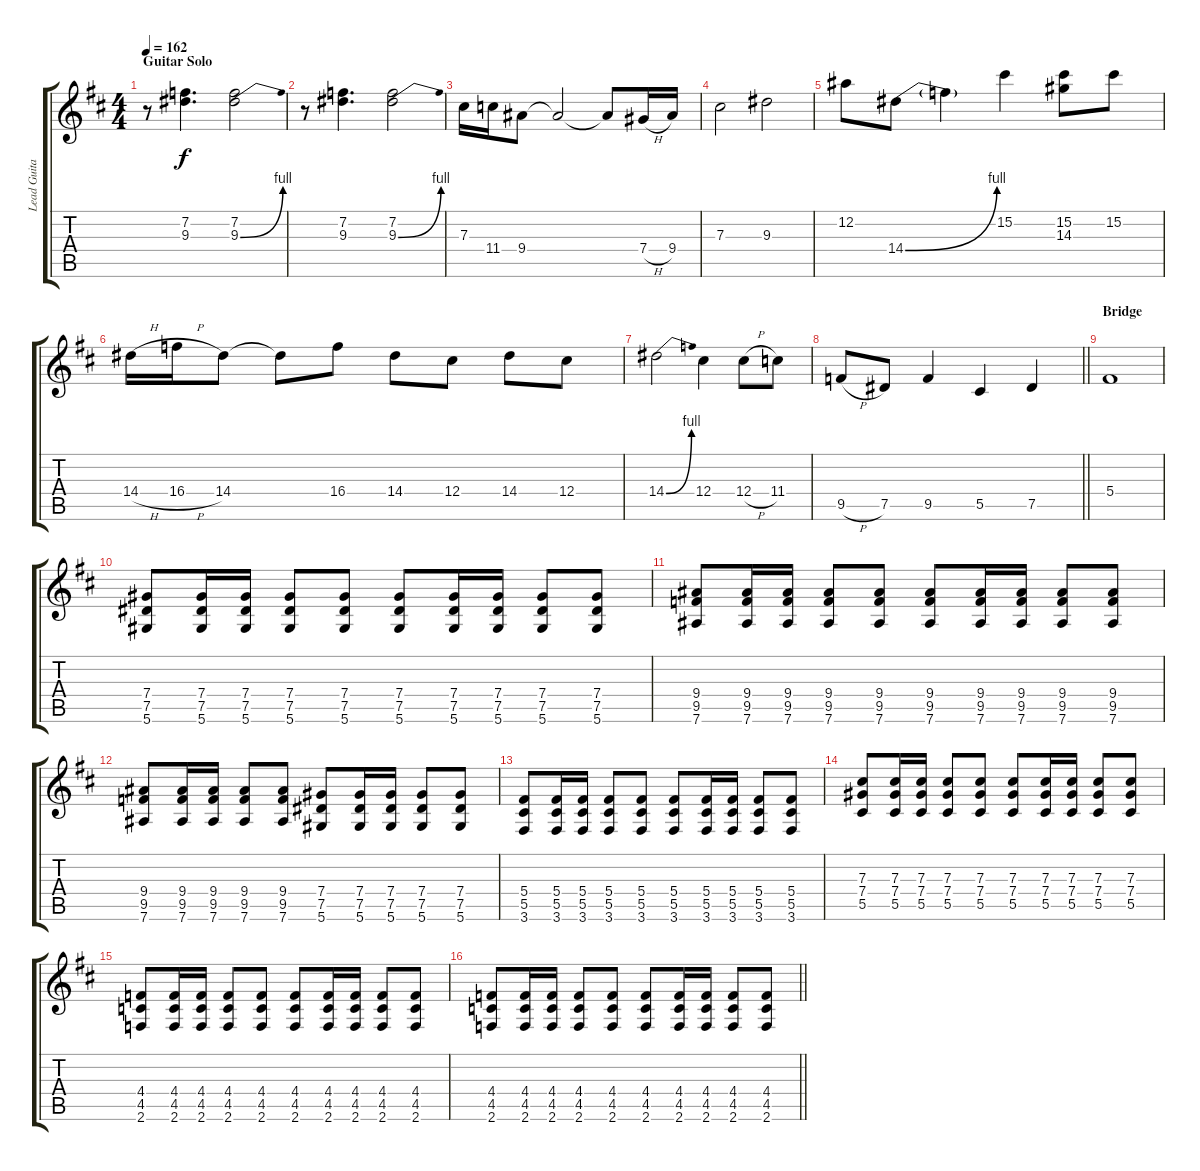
\track ("Lead Guitar" "Lead Guita") {instrument overdrivenguitar}
\staff {score tabs}
\tuning (Eb4 Bb3 Gb3 Db3 Ab2 Eb2) {hide}
\ts (4 4)
\section ("" "Guitar Solo")
\tempo 162
\clef g2
\ks d
r.8{dy f} (7.2 9.3).4{d} (7.2 9.3{be (bend 0 0 60 4)}).2 |
r.8 (7.2 9.3).4{d} (7.2 9.3{be (bend 0 0 60 4)}).2 |
7.3.16 11.4.16 9.4.8 9.4{t}.2 9.4{t}.8 7.4{h}.16 9.4.16 |
7.3.2 9.3.2 |
12.2.8 14.4{be (bend 0 0 60 4)}.8 14.4{t}.4 15.2.4 (15.2 14.3).8 15.2.8 |
14.4{h}.16 16.4{h}.16 14.4.8 14.4{t}.8 16.4.8 14.4.8 12.4.8 14.4.8 12.4.8 |
14.4{be (bend 0 0 60 4)}.2 12.4.4 12.4{h}.8 11.4.8 |
\barLineRight lightlight
9.5{h}.8 7.5.8 9.5.4 5.5.4 7.5.4 |
\section ("" "Bridge")
5.4.1 |
(7.4 7.5 5.6).8 (7.4 7.5 5.6).16 (7.4 7.5 5.6).16 (7.4 7.5 5.6).8 (7.4 7.5 5.6).8 (7.4 7.5 5.6).8 (7.4 7.5 5.6).16 (7.4 7.5 5.6).16 (7.4 7.5 5.6).8 (7.4 7.5 5.6).8 |
(9.4 9.5 7.6).8 (9.4 9.5 7.6).16 (9.4 9.5 7.6).16 (9.4 9.5 7.6).8 (9.4 9.5 7.6).8 (9.4 9.5 7.6).8 (9.4 9.5 7.6).16 (9.4 9.5 7.6).16 (9.4 9.5 7.6).8 (9.4 9.5 7.6).8 |
(9.4 9.5 7.6).8 (9.4 9.5 7.6).16 (9.4 9.5 7.6).16 (9.4 9.5 7.6).8 (9.4 9.5 7.6).8 (7.4 7.5 5.6).8 (7.4 7.5 5.6).16 (7.4 7.5 5.6).16 (7.4 7.5 5.6).8 (7.4 7.5 5.6).8 |
(5.4 5.5 3.6).8 (5.4 5.5 3.6).16 (5.4 5.5 3.6).16 (5.4 5.5 3.6).8 (5.4 5.5 3.6).8 (5.4 5.5 3.6).8 (5.4 5.5 3.6).16 (5.4 5.5 3.6).16 (5.4 5.5 3.6).8 (5.4 5.5 3.6).8 |
(7.3 7.4 5.5).8 (7.3 7.4 5.5).16 (7.3 7.4 5.5).16 (7.3 7.4 5.5).8 (7.3 7.4 5.5).8 (7.3 7.4 5.5).8 (7.3 7.4 5.5).16 (7.3 7.4 5.5).16 (7.3 7.4 5.5).8 (7.3 7.4 5.5).8 |
(4.4 4.5 2.6).8 (4.4 4.5 2.6).16 (4.4 4.5 2.6).16 (4.4 4.5 2.6).8 (4.4 4.5 2.6).8 (4.4 4.5 2.6).8 (4.4 4.5 2.6).16 (4.4 4.5 2.6).16 (4.4 4.5 2.6).8 (4.4 4.5 2.6).8 |
\barLineRight lightlight
(4.4 4.5 2.6).8 (4.4 4.5 2.6).16 (4.4 4.5 2.6).16 (4.4 4.5 2.6).8 (4.4 4.5 2.6).8 (4.4 4.5 2.6).8 (4.4 4.5 2.6).16 (4.4 4.5 2.6).16 (4.4 4.5 2.6).8 (4.4 4.5 2.6).8
